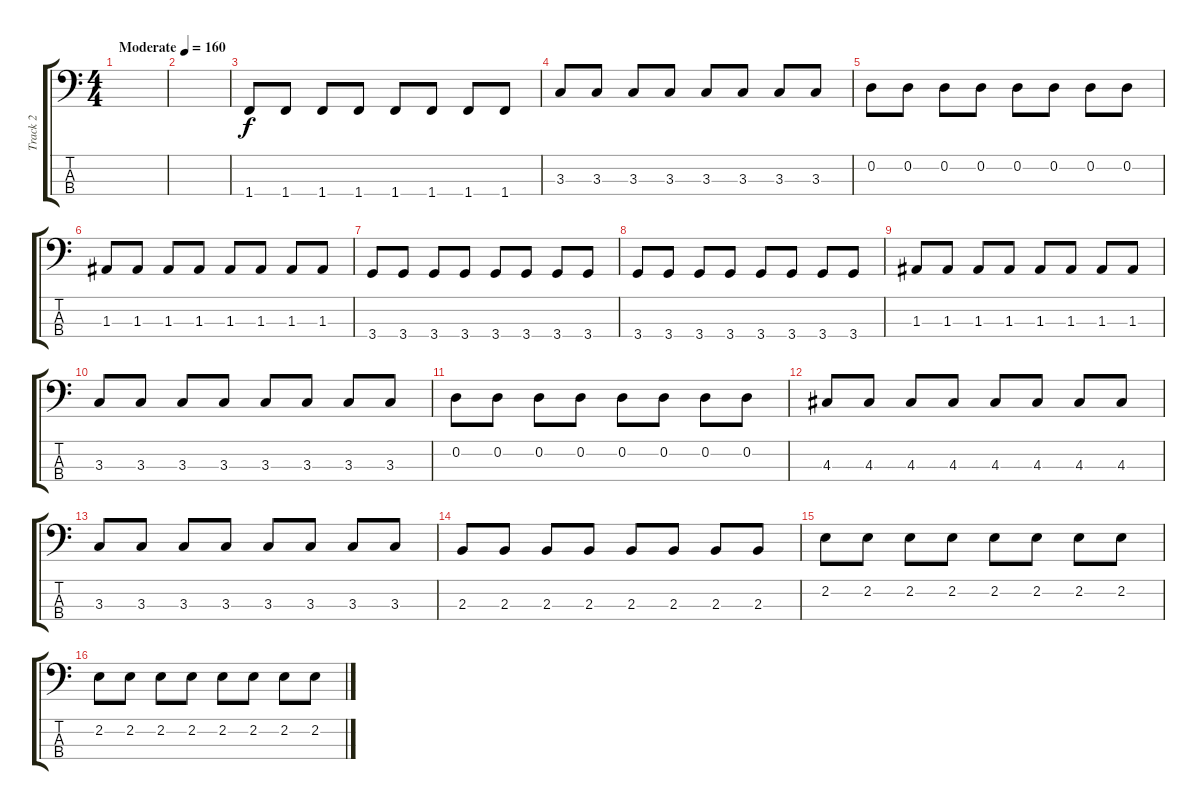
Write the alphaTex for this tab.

\track ("Track 2" "Track 2") {instrument electricbassfinger}
\staff {score tabs}
\tuning (G2 D2 A1 E1) {hide}
\ts (4 4)
\tempo (160 "Moderate")
\clef f4
\ks c
|
|
1.4.8 1.4.8 1.4.8 1.4.8 1.4.8 1.4.8 1.4.8 1.4.8 |
3.3.8 3.3.8 3.3.8 3.3.8 3.3.8 3.3.8 3.3.8 3.3.8 |
0.2.8 0.2.8 0.2.8 0.2.8 0.2.8 0.2.8 0.2.8 0.2.8 |
1.3.8 1.3.8 1.3.8 1.3.8 1.3.8 1.3.8 1.3.8 1.3.8 |
3.4.8 3.4.8 3.4.8 3.4.8 3.4.8 3.4.8 3.4.8 3.4.8 |
3.4.8 3.4.8 3.4.8 3.4.8 3.4.8 3.4.8 3.4.8 3.4.8 |
1.3.8 1.3.8 1.3.8 1.3.8 1.3.8 1.3.8 1.3.8 1.3.8 |
3.3.8 3.3.8 3.3.8 3.3.8 3.3.8 3.3.8 3.3.8 3.3.8 |
0.2.8 0.2.8 0.2.8 0.2.8 0.2.8 0.2.8 0.2.8 0.2.8 |
4.3.8 4.3.8 4.3.8 4.3.8 4.3.8 4.3.8 4.3.8 4.3.8 |
3.3.8 3.3.8 3.3.8 3.3.8 3.3.8 3.3.8 3.3.8 3.3.8 |
2.3.8 2.3.8 2.3.8 2.3.8 2.3.8 2.3.8 2.3.8 2.3.8 |
2.2.8 2.2.8 2.2.8 2.2.8 2.2.8 2.2.8 2.2.8 2.2.8 |
2.2.8 2.2.8 2.2.8 2.2.8 2.2.8 2.2.8 2.2.8 2.2.8
